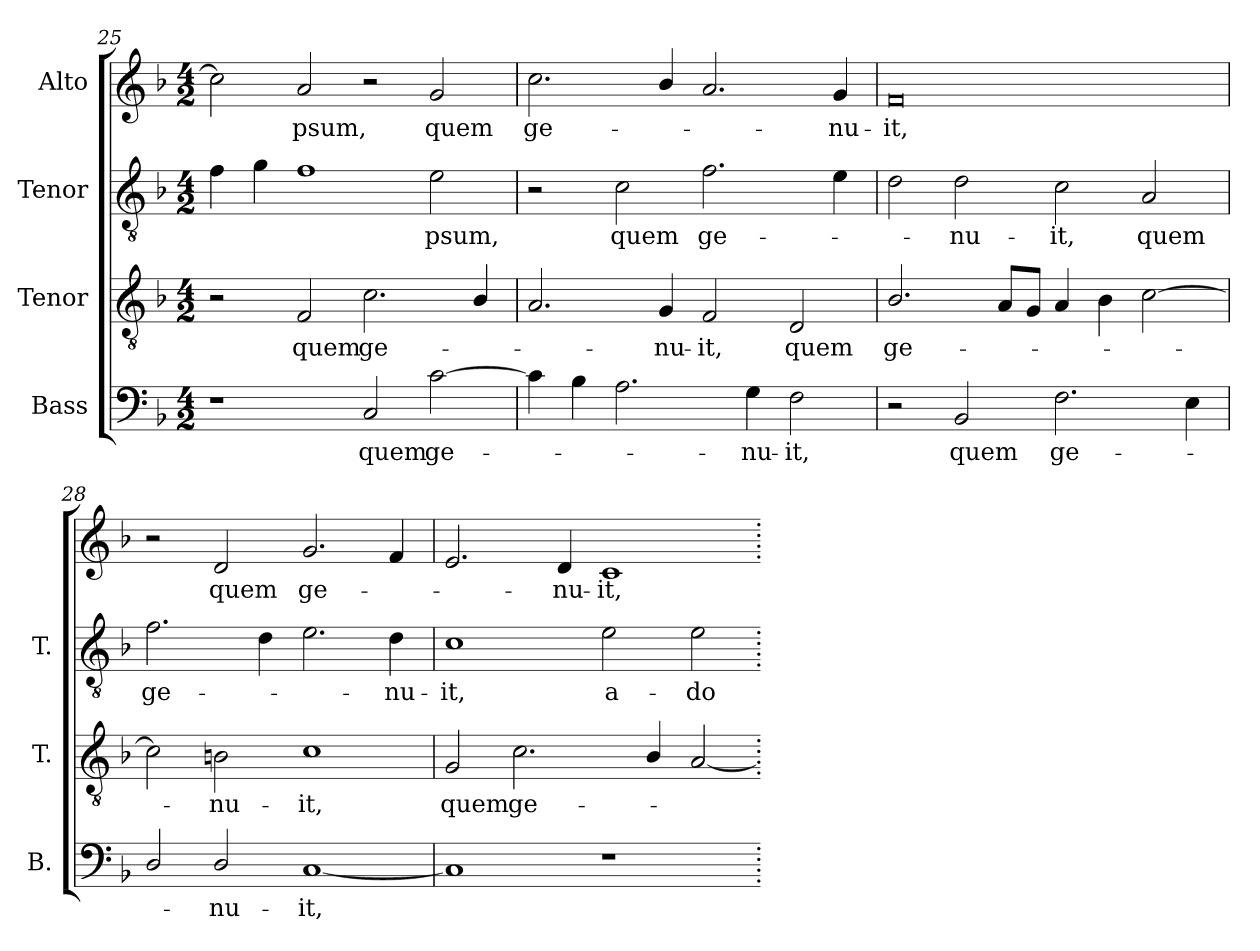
**kern	**text	**kern	**text	**kern	**text	**kern	**text
*part4	*part4	*part3	*part3	*part2	*part2	*part1	*part1
*staff4	*staff4	*staff3	*staff3	*staff2	*staff2	*staff1	*staff1
*I"Bass	*	*I"Tenor	*	*I"Tenor	*	*I"Alto	*
*I'B.	*	*I'T.	*	*I'T.	*	*	*
*clefF4	*	*clefGv2	*	*clefGv2	*	*clefG2	*
*	*	*ITrd7c12	*	*ITrd7c12	*	*	*
*k[b-]	*	*k[b-]	*	*k[b-]	*	*k[b-]	*
*F:	*	*F:	*	*F:	*	*F:	*
*M4/2	*	*M4/2	*	*M4/2	*	*M4/2	*
=25	=25	=25	=25	=25	=25	=25	=25
1r	.	2r	.	4Fi\	.	2cci\]	.
.	.	.	.	4Gi\	.	.	.
!	!	!	!LO:LY:b:color=#000000	!	!	!	!
!	!	!	!	!	!	!	!LO:LY:b:color=#000000
.	.	2FFi/	quem	1Fi	.	2ai/	-psum,
!	!LO:LY:b:color=#000000	!	!	!	!	!	!
!	!	!	!LO:LY:b:color=#000000	!	!	!	!
2Ci/	quem	2.Ci\	ge-	.	.	2r	.
!	!LO:LY:b:color=#000000	!	!	!	!	!	!
!	!	!	!	!	!LO:LY:b:color=#000000	!	!
!	!	!	!	!	!	!	!LO:LY:b:color=#000000
[2ci\	ge-	.	.	2Ei\	-psum,	2gi/	quem
.	.	4BB-i/	.	.	.	.	.
=26	=26	=26	=26	=26	=26	=26	=26
!	!	!	!	!	!	!	!LO:LY:b:color=#000000
4ci\]	.	2.AAi/	.	2r	.	2.cci\	ge-
4B-i\	.	.	.	.	.	.	.
!	!	!	!	!	!LO:LY:b:color=#000000	!	!
2.Ai\	.	.	.	2Ci\	quem	.	.
!	!	!	!LO:LY:b:color=#000000	!	!	!	!
.	.	4GGi/	-nu-	.	.	4b-i/	.
!	!	!	!LO:LY:b:color=#000000	!	!	!	!
!	!	!	!	!	!LO:LY:b:color=#000000	!	!
.	.	2FFi/	-it,	2.Fi\	ge-	2.ai/	.
!	!LO:LY:b:color=#000000	!	!	!	!	!	!
4Gi\	-nu-	.	.	.	.	.	.
!	!LO:LY:b:color=#000000	!	!	!	!	!	!
!	!	!	!LO:LY:b:color=#000000	!	!	!	!
2Fi\	-it,	2DDi/	quem	.	.	.	.
!	!	!	!	!	!	!	!LO:LY:b:color=#000000
.	.	.	.	4Ei\	.	4gi/	-nu-
!!LO:LB:g=z
=27	=27	=27	=27	=27	=27	=27	=27
!	!	!	!LO:LY:b:color=#000000	!	!	!	!
!	!	!	!	!	!	!	!LO:LY:b:color=#000000
2r	.	2.BB-i/	ge-	2Di\	.	0fi	-it,
!	!LO:LY:b:color=#000000	!	!	!	!	!	!
!	!	!	!	!	!LO:LY:b:color=#000000	!	!
2BB-i/	quem	.	.	2Di\	-nu-	.	.
.	.	8AAi/L	.	.	.	.	.
.	.	8GGi/J	.	.	.	.	.
!	!LO:LY:b:color=#000000	!	!	!	!	!	!
!	!	!	!	!	!LO:LY:b:color=#000000	!	!
2.Fi\	ge-	4AAi/	.	2Ci\	-it,	.	.
.	.	4BB-i\	.	.	.	.	.
!	!	!	!	!	!LO:LY:b:color=#000000	!	!
.	.	[2Ci\	.	2AAi/	quem	.	.
4Ei\	.	.	.	.	.	.	.
=28	=28	=28	=28	=28	=28	=28	=28
!	!	!	!	!	!LO:LY:b:color=#000000	!	!
2Di/	.	2Ci\]	.	2.Fi\	ge-	2r	.
!	!LO:LY:b:color=#000000	!	!	!	!	!	!
!	!	!	!LO:LY:b:color=#000000	!	!	!	!
!	!	!	!	!	!	!	!LO:LY:b:color=#000000
2Di/	-nu-	2BBni\	-nu-	.	.	2di/	quem
.	.	.	.	4Di\	.	.	.
!	!LO:LY:b:color=#000000	!	!	!	!	!	!
!	!	!	!LO:LY:b:color=#000000	!	!	!	!
!	!	!	!	!	!	!	!LO:LY:b:color=#000000
[1Ci	-it,	1Ci	-it,	2.Ei\	.	2.gi/	ge-
!	!	!	!	!	!LO:LY:b:color=#000000	!	!
.	.	.	.	4Di\	-nu-	4fi/	.
=29	=29	=29	=29	=29	=29	=29	=29
!	!	!	!LO:LY:b:color=#000000	!	!	!	!
!	!	!	!	!	!LO:LY:b:color=#000000	!	!
1Ci]	.	2GGi/	quem	1Ci	-it,	2.ei/	.
!	!	!	!LO:LY:b:color=#000000	!	!	!	!
.	.	2.Ci\	ge-	.	.	.	.
!	!	!	!	!	!	!	!LO:LY:b:color=#000000
.	.	.	.	.	.	4di/	-nu-
!	!	!	!	!	!LO:LY:b:color=#000000	!	!
!	!	!	!	!	!	!	!LO:LY:b:color=#000000
1r	.	.	.	2Ei\	a-	1ci	-it,
.	.	4BB-i/	.	.	.	.	.
!	!	!	!	!	!LO:LY:b:color=#000000	!	!
.	.	[2AAi/	.	2Ei\	-do-	.	.
=.	=.	=.	=.	=.	=.	=.	=.
*-	*-	*-	*-	*-	*-	*-	*-
